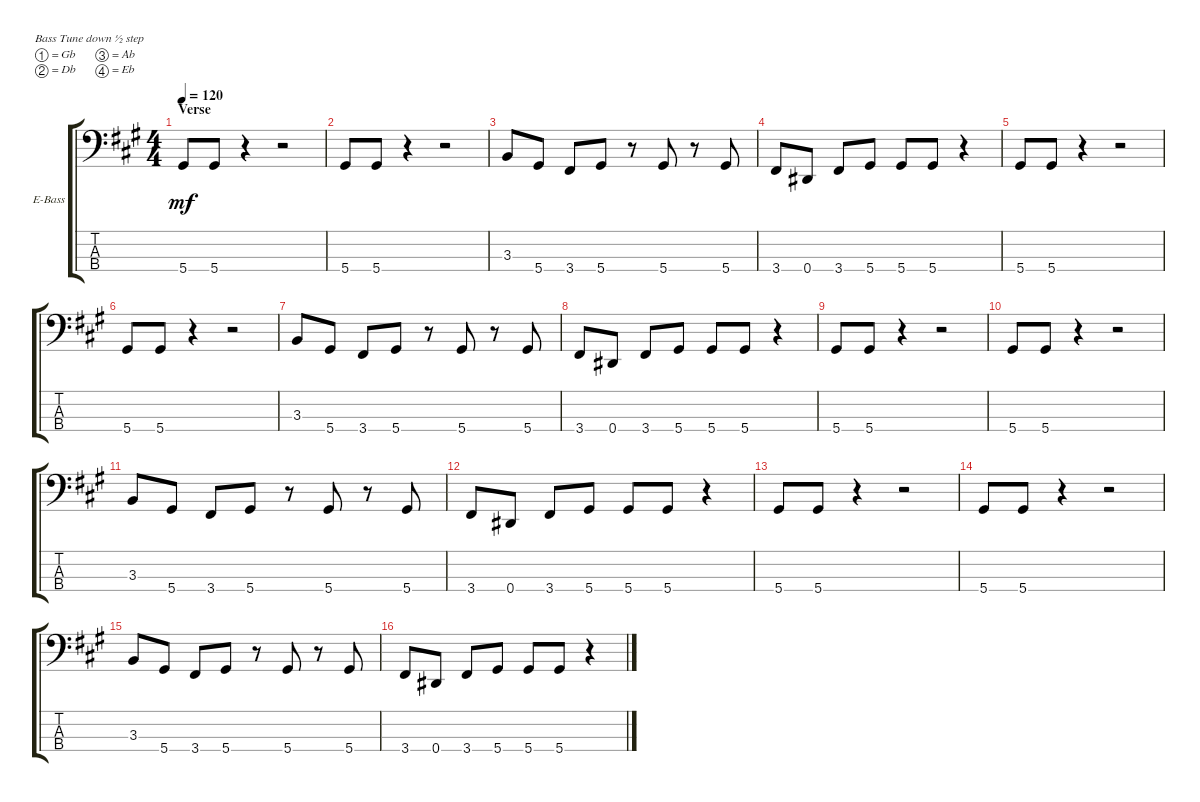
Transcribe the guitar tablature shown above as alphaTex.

\defaultSystemsLayout 4
\bracketExtendMode groupsimilarinstruments
\firstSystemTrackNameOrientation horizontal
\otherSystemsTrackNameOrientation horizontal
\track ("GENE SIMMONS" "E-Bass") {mute instrument electricbassfinger}
\staff {score tabs}
\tuning (Gb2 Db2 Ab1 Eb1)
\ts (4 4)
\section ("" "Verse")
\tempo 120
\clef f4
\ks a
5.4.8{dy mf} 5.4.8 r.4 r.2 |
5.4.8 5.4.8 r.4 r.2 |
3.3.8 5.4.8 3.4.8 5.4.8 r.8 5.4.8 r.8 5.4.8 |
3.4.8 0.4.8 3.4.8 5.4.8 5.4.8 5.4.8 r.4 |
5.4.8 5.4.8 r.4 r.2 |
5.4.8 5.4.8 r.4 r.2 |
3.3.8 5.4.8 3.4.8 5.4.8 r.8 5.4.8 r.8 5.4.8 |
3.4.8 0.4.8 3.4.8 5.4.8 5.4.8 5.4.8 r.4 |
5.4.8 5.4.8 r.4 r.2 |
5.4.8 5.4.8 r.4 r.2 |
3.3.8 5.4.8 3.4.8 5.4.8 r.8 5.4.8 r.8 5.4.8 |
3.4.8 0.4.8 3.4.8 5.4.8 5.4.8 5.4.8 r.4 |
5.4.8 5.4.8 r.4 r.2 |
5.4.8 5.4.8 r.4 r.2 |
3.3.8 5.4.8 3.4.8 5.4.8 r.8 5.4.8 r.8 5.4.8 |
3.4.8 0.4.8 3.4.8 5.4.8 5.4.8 5.4.8 r.4
